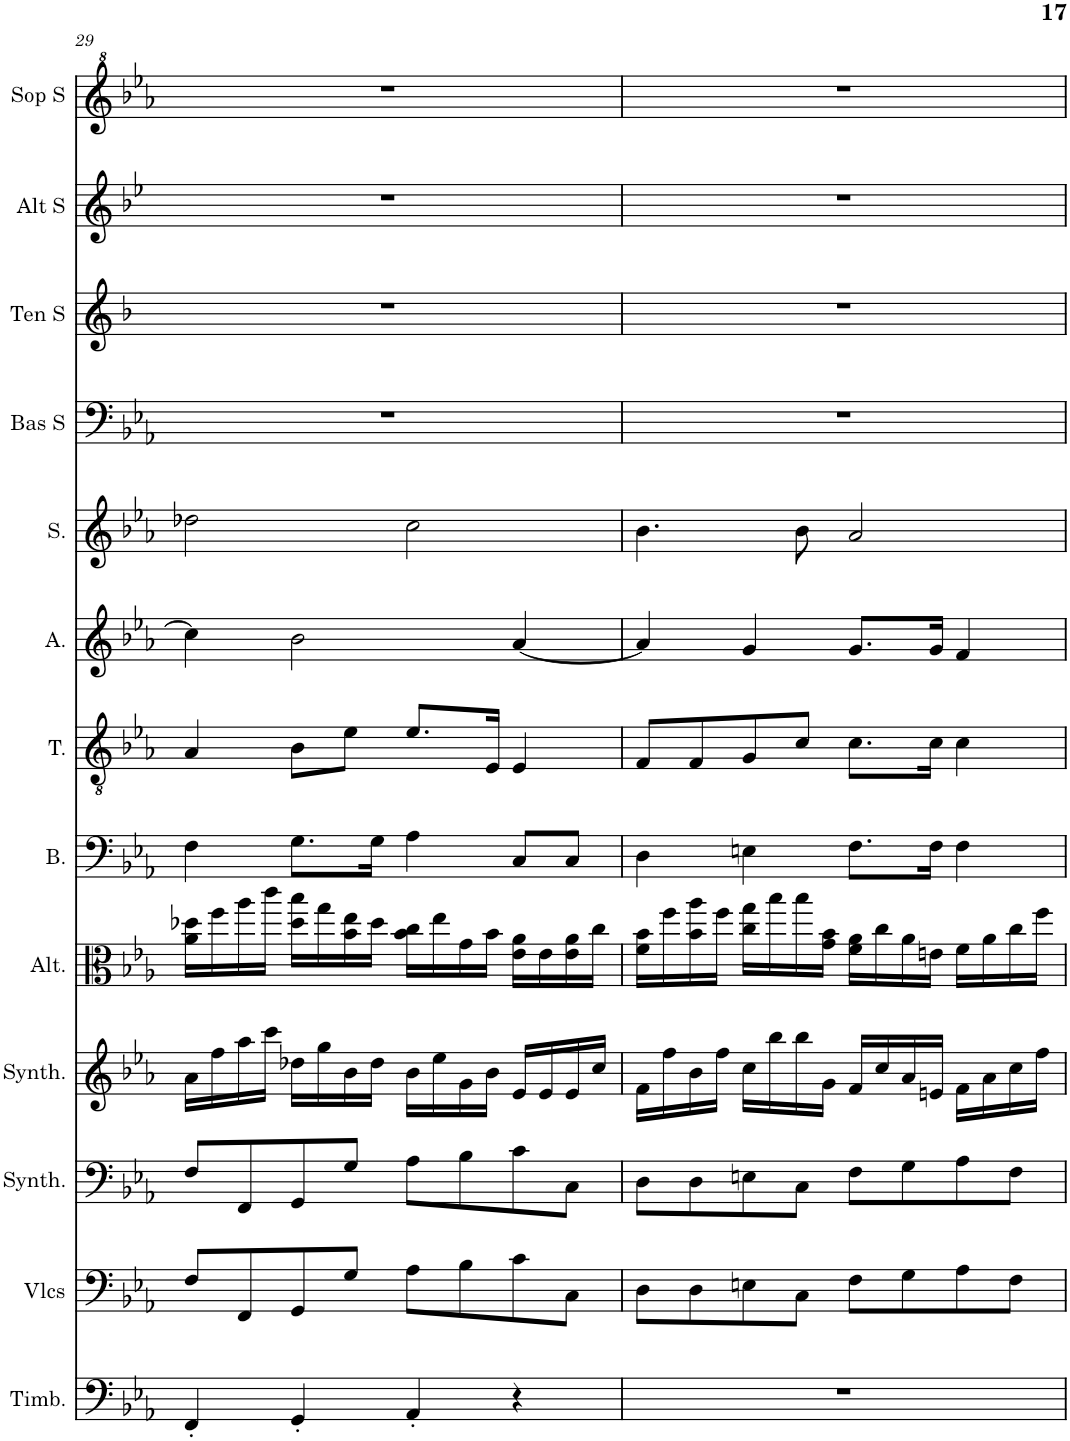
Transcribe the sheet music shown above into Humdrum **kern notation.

**kern	**kern	**kern	**kern	**kern	**kern	**kern	**kern	**kern	**kern	**kern	**kern	**kern
*part13	*part12	*part11	*part10	*part9	*part8	*part7	*part6	*part5	*part4	*part3	*part2	*part1
*staff13	*staff12	*staff11	*staff10	*staff9	*staff8	*staff7	*staff6	*staff5	*staff4	*staff3	*staff2	*staff1
*I"Timbales, Staff-1	*I"Violoncelles, D'Bass/Strings, etc	*I"Synthétiseur d'instruments à cordes, Synth strings, etc	*I"Synthétiseur d'instruments à cordes, Synth strings 2	*I"Altos, 1st violins	*I"Basse	*I"Ténor	*I"Alto	*I"Soprano	*I"Basse Solo	*I"Tenor Solo	*I"Alto Solo	*I"Soprano Solo
*I'Timb.	*I'Vlcs	*I'Synth.	*I'Synth.	*I'Alt.	*I'B.	*I'T.	*I'A.	*I'S.	*I'Bas S	*I'Ten S	*I'Alt S	*I'Sop S
!!LO:PB:g=z
*clefF4	*clefF4	*clefF4	*clefG2	*clefC3	*clefF4	*clefGv2	*clefG2	*clefG2	*clefF4	*clefG2	*clefG2	*clefG^2
*	*	*	*	*	*	*	*	*	*	*Trd8c14	*Trd4c7	*
*k[b-e-a-]	*k[b-e-a-]	*k[b-e-a-]	*k[b-e-a-]	*k[b-e-a-]	*k[b-e-a-]	*k[b-e-a-]	*k[b-e-a-]	*k[b-e-a-]	*k[b-e-a-]	*k[b-]	*k[b-e-]	*k[b-e-a-]
*M4/4	*M4/4	*M4/4	*M4/4	*M4/4	*M4/4	*M4/4	*M4/4	*M4/4	*M4/4	*M4/4	*M4/4	*M4/4
=29	=29	=29	=29	=29	=29	=29	=29	=29	=29	=29	=29	=29
4FF'/	8F/L	8F/L	16a-\LL	16a-\ 16dd-X\LL	4F\	4A-/	4cc\]	2dd-X\	1r	1r	1r	1r
.	.	.	16ff\	16ff\	.	.	.	.	.	.	.	.
.	8FF/	8FF/	16aa-\	16aa-\	.	.	.	.	.	.	.	.
.	.	.	16ccc\JJ	16ccc\JJ	.	.	.	.	.	.	.	.
4GG'/	8GG/	8GG/	16dd-X\LL	16dd-\ 16bb-\LL	8.G\L	8B-\L	2b-\	.	.	.	.	.
.	.	.	16gg\	16gg\	.	.	.	.	.	.	.	.
.	8G/J	8G/J	16b-\	16b-\ 16ee-\	.	8e-\J	.	.	.	.	.	.
.	.	.	16dd-\JJ	16dd-\JJ	16G\Jk	.	.	.	.	.	.	.
4AA-'/	8A-\L	8A-\L	16b-\LL	16b-\ 16cc\LL	4A-\	8.e-/L	.	2cc\	.	.	.	.
.	.	.	16ee-\	16ee-\	.	.	.	.	.	.	.	.
.	8B-\	8B-\	16g\	16g\	.	.	.	.	.	.	.	.
.	.	.	16b-\JJ	16b-\JJ	.	16E-/Jk	.	.	.	.	.	.
4r	8c\	8c\	16e-/LL	16e-\ 16a-\LL	8C/L	4E-/	[4a-/	.	.	.	.	.
.	.	.	16e-/	16e-\	.	.	.	.	.	.	.	.
.	8C\J	8C\J	16e-/	16e-\ 16a-\	8C/J	.	.	.	.	.	.	.
.	.	.	16cc/JJ	16cc\JJ	.	.	.	.	.	.	.	.
=30	=30	=30	=30	=30	=30	=30	=30	=30	=30	=30	=30	=30
1r	8D\L	8D\L	16f\LL	16f\ 16b-\LL	4D\	8F/L	4a-/]	4.b-\	1r	1r	1r	1r
.	.	.	16ff\	16ff\	.	.	.	.	.	.	.	.
.	8D\	8D\	16b-\	16b-\ 16aa-\	.	8F/	.	.	.	.	.	.
.	.	.	16ff\JJ	16ff\JJ	.	.	.	.	.	.	.	.
.	8En\	8En\	16cc\LL	16cc\ 16gg\LL	4En\	8G/	4g/	.	.	.	.	.
.	.	.	16bb-\	16bb-\	.	.	.	.	.	.	.	.
.	8C\J	8C\J	16bb-\	16bb-\	.	8c/J	.	8b-\	.	.	.	.
.	.	.	16g\JJ	16g\ 16b-\JJ	.	.	.	.	.	.	.	.
.	8F\L	8F\L	16f/LL	16f\ 16a-\LL	8.F\L	8.c\L	8.g/L	2a-/	.	.	.	.
.	.	.	16cc/	16cc\	.	.	.	.	.	.	.	.
.	8G\	8G\	16a-/	16a-\	.	.	.	.	.	.	.	.
.	.	.	16en/JJ	16en\JJ	16F\Jk	16c\Jk	16g/Jk	.	.	.	.	.
.	8A-\	8A-\	16f\LL	16f\LL	4F\	4c\	4f/	.	.	.	.	.
.	.	.	16a-\	16a-\	.	.	.	.	.	.	.	.
.	8F\J	8F\J	16cc\	16cc\	.	.	.	.	.	.	.	.
.	.	.	16ff\JJ	16ff\JJ	.	.	.	.	.	.	.	.
=	=	=	=	=	=	=	=	=	=	=	=	=
*-	*-	*-	*-	*-	*-	*-	*-	*-	*-	*-	*-	*-
